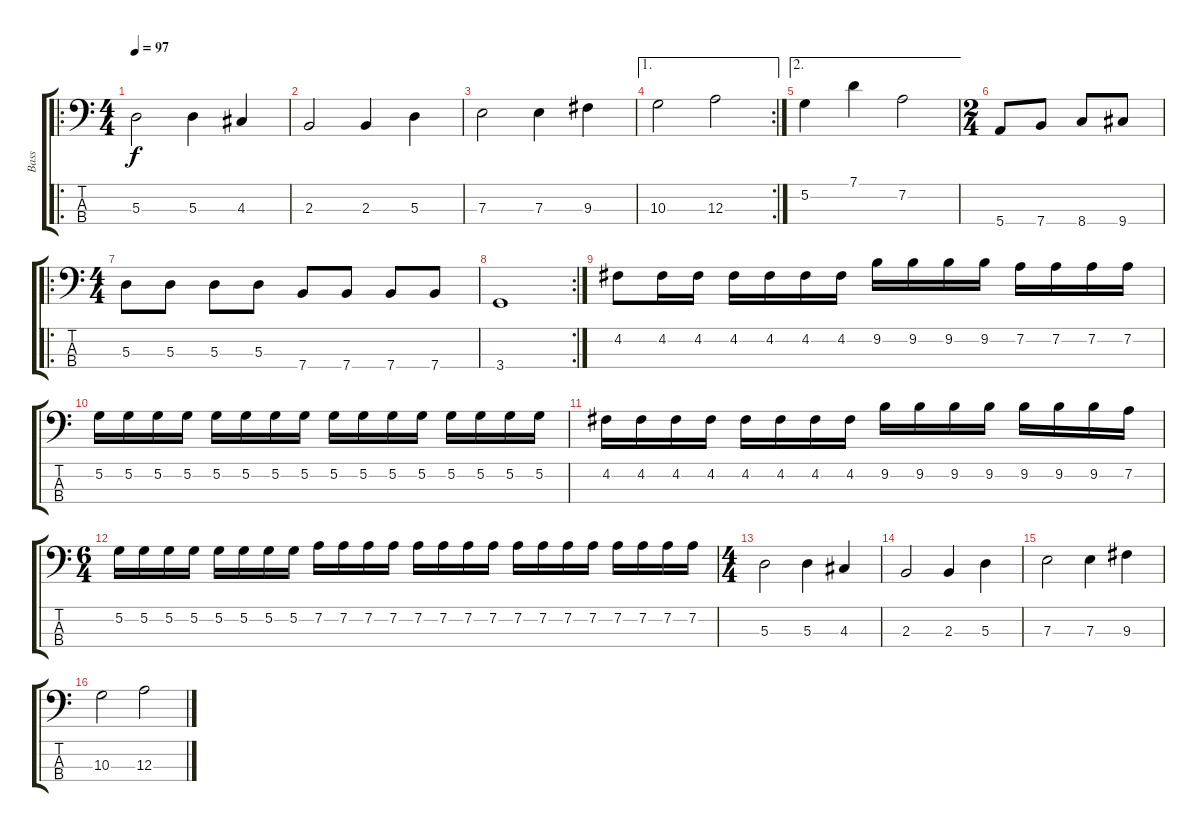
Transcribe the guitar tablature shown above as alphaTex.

\track ("Bass" "Bass") {instrument electricbassfinger}
\staff {score tabs}
\tuning (G2 D2 A1 E1) {hide}
\ro
\ts (4 4)
\tempo 97
\clef f4
\ks c
5.3.2{dy f instrument electricbassfinger} 5.3.4 4.3.4 |
2.3.2 2.3.4 5.3.4 |
7.3.2 7.3.4 9.3.4 |
\ae 1
\rc 2
10.3.2 12.3.2 |
\ae 2
5.2.4 7.1.4 7.2.2 |
\ts (2 4)
5.4.8 7.4.8 8.4.8 9.4.8 |
\ro
\ts (4 4)
5.3.8 5.3.8 5.3.8 5.3.8 7.4.8 7.4.8 7.4.8 7.4.8 |
\rc 2
3.4.1 |
4.2.8 4.2.16 4.2.16 4.2.16 4.2.16 4.2.16 4.2.16 9.2.16 9.2.16 9.2.16 9.2.16 7.2.16 7.2.16 7.2.16 7.2.16 |
5.2.16 5.2.16 5.2.16 5.2.16 5.2.16 5.2.16 5.2.16 5.2.16 5.2.16 5.2.16 5.2.16 5.2.16 5.2.16 5.2.16 5.2.16 5.2.16 |
4.2.16 4.2.16 4.2.16 4.2.16 4.2.16 4.2.16 4.2.16 4.2.16 9.2.16 9.2.16 9.2.16 9.2.16 9.2.16 9.2.16 9.2.16 7.2.16 |
\ts (6 4)
5.2.16 5.2.16 5.2.16 5.2.16 5.2.16 5.2.16 5.2.16 5.2.16 7.2.16 7.2.16 7.2.16 7.2.16 7.2.16 7.2.16 7.2.16 7.2.16 7.2.16 7.2.16 7.2.16 7.2.16 7.2.16 7.2.16 7.2.16 7.2.16 |
\ts (4 4)
5.3.2 5.3.4 4.3.4 |
2.3.2 2.3.4 5.3.4 |
7.3.2 7.3.4 9.3.4 |
10.3.2 12.3.2
